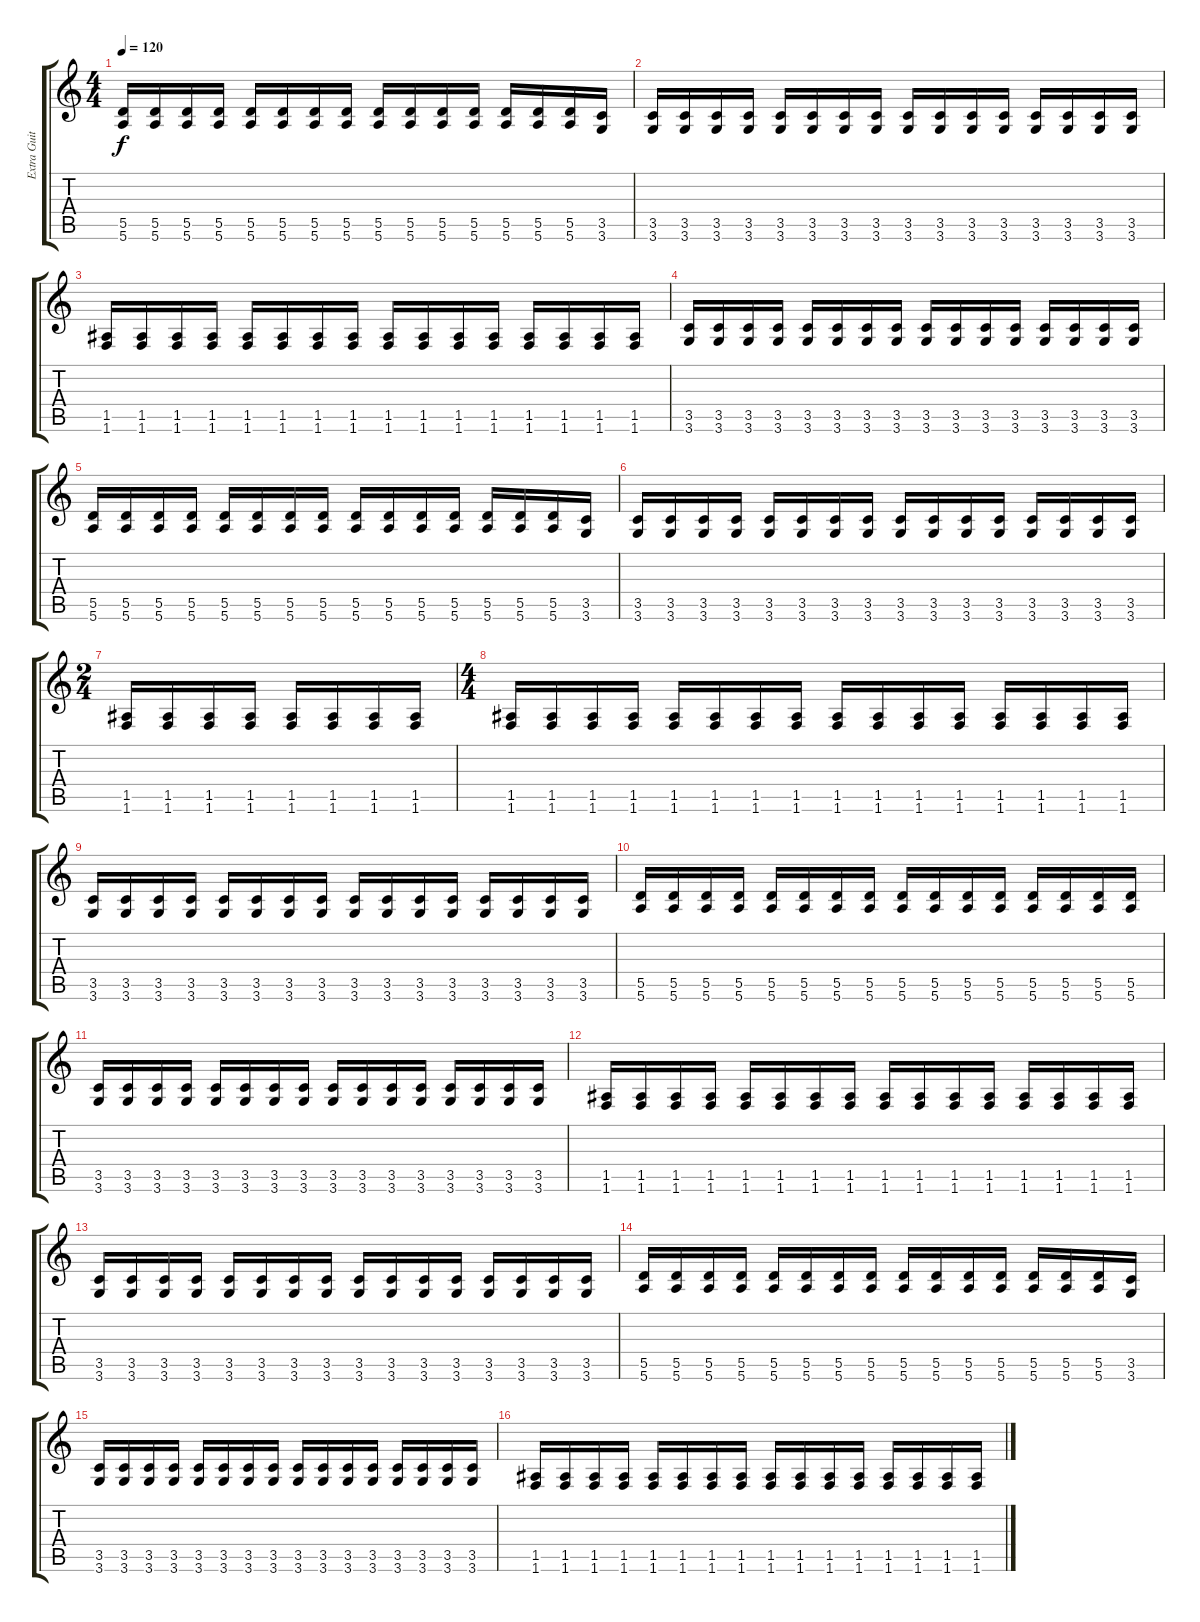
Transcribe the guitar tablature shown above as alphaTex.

\track ("Extra Guitar" "Extra Guit") {instrument distortionguitar}
\staff {score tabs}
\tuning (E4 B3 G3 D3 A2 E2) {hide}
\ts (4 4)
\tempo 120
\clef g2
\ks c
(5.5 5.6).16{dy f} (5.5 5.6).16 (5.5 5.6).16 (5.5 5.6).16 (5.5 5.6).16 (5.5 5.6).16 (5.5 5.6).16 (5.5 5.6).16 (5.5 5.6).16 (5.5 5.6).16 (5.5 5.6).16 (5.5 5.6).16 (5.5 5.6).16 (5.5 5.6).16 (5.5 5.6).16 (3.5 3.6).16 |
(3.5 3.6).16 (3.5 3.6).16 (3.5 3.6).16 (3.5 3.6).16 (3.5 3.6).16 (3.5 3.6).16 (3.5 3.6).16 (3.5 3.6).16 (3.5 3.6).16 (3.5 3.6).16 (3.5 3.6).16 (3.5 3.6).16 (3.5 3.6).16 (3.5 3.6).16 (3.5 3.6).16 (3.5 3.6).16 |
(1.5 1.6).16 (1.5 1.6).16 (1.5 1.6).16 (1.5 1.6).16 (1.5 1.6).16 (1.5 1.6).16 (1.5 1.6).16 (1.5 1.6).16 (1.5 1.6).16 (1.5 1.6).16 (1.5 1.6).16 (1.5 1.6).16 (1.5 1.6).16 (1.5 1.6).16 (1.5 1.6).16 (1.5 1.6).16 |
(3.5 3.6).16 (3.5 3.6).16 (3.5 3.6).16 (3.5 3.6).16 (3.5 3.6).16 (3.5 3.6).16 (3.5 3.6).16 (3.5 3.6).16 (3.5 3.6).16 (3.5 3.6).16 (3.5 3.6).16 (3.5 3.6).16 (3.5 3.6).16 (3.5 3.6).16 (3.5 3.6).16 (3.5 3.6).16 |
(5.5 5.6).16 (5.5 5.6).16 (5.5 5.6).16 (5.5 5.6).16 (5.5 5.6).16 (5.5 5.6).16 (5.5 5.6).16 (5.5 5.6).16 (5.5 5.6).16 (5.5 5.6).16 (5.5 5.6).16 (5.5 5.6).16 (5.5 5.6).16 (5.5 5.6).16 (5.5 5.6).16 (3.5 3.6).16 |
(3.5 3.6).16 (3.5 3.6).16 (3.5 3.6).16 (3.5 3.6).16 (3.5 3.6).16 (3.5 3.6).16 (3.5 3.6).16 (3.5 3.6).16 (3.5 3.6).16 (3.5 3.6).16 (3.5 3.6).16 (3.5 3.6).16 (3.5 3.6).16 (3.5 3.6).16 (3.5 3.6).16 (3.5 3.6).16 |
\ts (2 4)
(1.5 1.6).16 (1.5 1.6).16 (1.5 1.6).16 (1.5 1.6).16 (1.5 1.6).16 (1.5 1.6).16 (1.5 1.6).16 (1.5 1.6).16 |
\ts (4 4)
(1.5 1.6).16 (1.5 1.6).16 (1.5 1.6).16 (1.5 1.6).16 (1.5 1.6).16 (1.5 1.6).16 (1.5 1.6).16 (1.5 1.6).16 (1.5 1.6).16 (1.5 1.6).16 (1.5 1.6).16 (1.5 1.6).16 (1.5 1.6).16 (1.5 1.6).16 (1.5 1.6).16 (1.5 1.6).16 |
(3.5 3.6).16 (3.5 3.6).16 (3.5 3.6).16 (3.5 3.6).16 (3.5 3.6).16 (3.5 3.6).16 (3.5 3.6).16 (3.5 3.6).16 (3.5 3.6).16 (3.5 3.6).16 (3.5 3.6).16 (3.5 3.6).16 (3.5 3.6).16 (3.5 3.6).16 (3.5 3.6).16 (3.5 3.6).16 |
(5.5 5.6).16 (5.5 5.6).16 (5.5 5.6).16 (5.5 5.6).16 (5.5 5.6).16 (5.5 5.6).16 (5.5 5.6).16 (5.5 5.6).16 (5.5 5.6).16 (5.5 5.6).16 (5.5 5.6).16 (5.5 5.6).16 (5.5 5.6).16 (5.5 5.6).16 (5.5 5.6).16 (5.5 5.6).16 |
(3.5 3.6).16 (3.5 3.6).16 (3.5 3.6).16 (3.5 3.6).16 (3.5 3.6).16 (3.5 3.6).16 (3.5 3.6).16 (3.5 3.6).16 (3.5 3.6).16 (3.5 3.6).16 (3.5 3.6).16 (3.5 3.6).16 (3.5 3.6).16 (3.5 3.6).16 (3.5 3.6).16 (3.5 3.6).16 |
(1.5 1.6).16 (1.5 1.6).16 (1.5 1.6).16 (1.5 1.6).16 (1.5 1.6).16 (1.5 1.6).16 (1.5 1.6).16 (1.5 1.6).16 (1.5 1.6).16 (1.5 1.6).16 (1.5 1.6).16 (1.5 1.6).16 (1.5 1.6).16 (1.5 1.6).16 (1.5 1.6).16 (1.5 1.6).16 |
(3.5 3.6).16 (3.5 3.6).16 (3.5 3.6).16 (3.5 3.6).16 (3.5 3.6).16 (3.5 3.6).16 (3.5 3.6).16 (3.5 3.6).16 (3.5 3.6).16 (3.5 3.6).16 (3.5 3.6).16 (3.5 3.6).16 (3.5 3.6).16 (3.5 3.6).16 (3.5 3.6).16 (3.5 3.6).16 |
(5.5 5.6).16 (5.5 5.6).16 (5.5 5.6).16 (5.5 5.6).16 (5.5 5.6).16 (5.5 5.6).16 (5.5 5.6).16 (5.5 5.6).16 (5.5 5.6).16 (5.5 5.6).16 (5.5 5.6).16 (5.5 5.6).16 (5.5 5.6).16 (5.5 5.6).16 (5.5 5.6).16 (3.5 3.6).16 |
(3.5 3.6).16 (3.5 3.6).16 (3.5 3.6).16 (3.5 3.6).16 (3.5 3.6).16 (3.5 3.6).16 (3.5 3.6).16 (3.5 3.6).16 (3.5 3.6).16 (3.5 3.6).16 (3.5 3.6).16 (3.5 3.6).16 (3.5 3.6).16 (3.5 3.6).16 (3.5 3.6).16 (3.5 3.6).16 |
(1.5 1.6).16 (1.5 1.6).16 (1.5 1.6).16 (1.5 1.6).16 (1.5 1.6).16 (1.5 1.6).16 (1.5 1.6).16 (1.5 1.6).16 (1.5 1.6).16 (1.5 1.6).16 (1.5 1.6).16 (1.5 1.6).16 (1.5 1.6).16 (1.5 1.6).16 (1.5 1.6).16 (1.5 1.6).16
